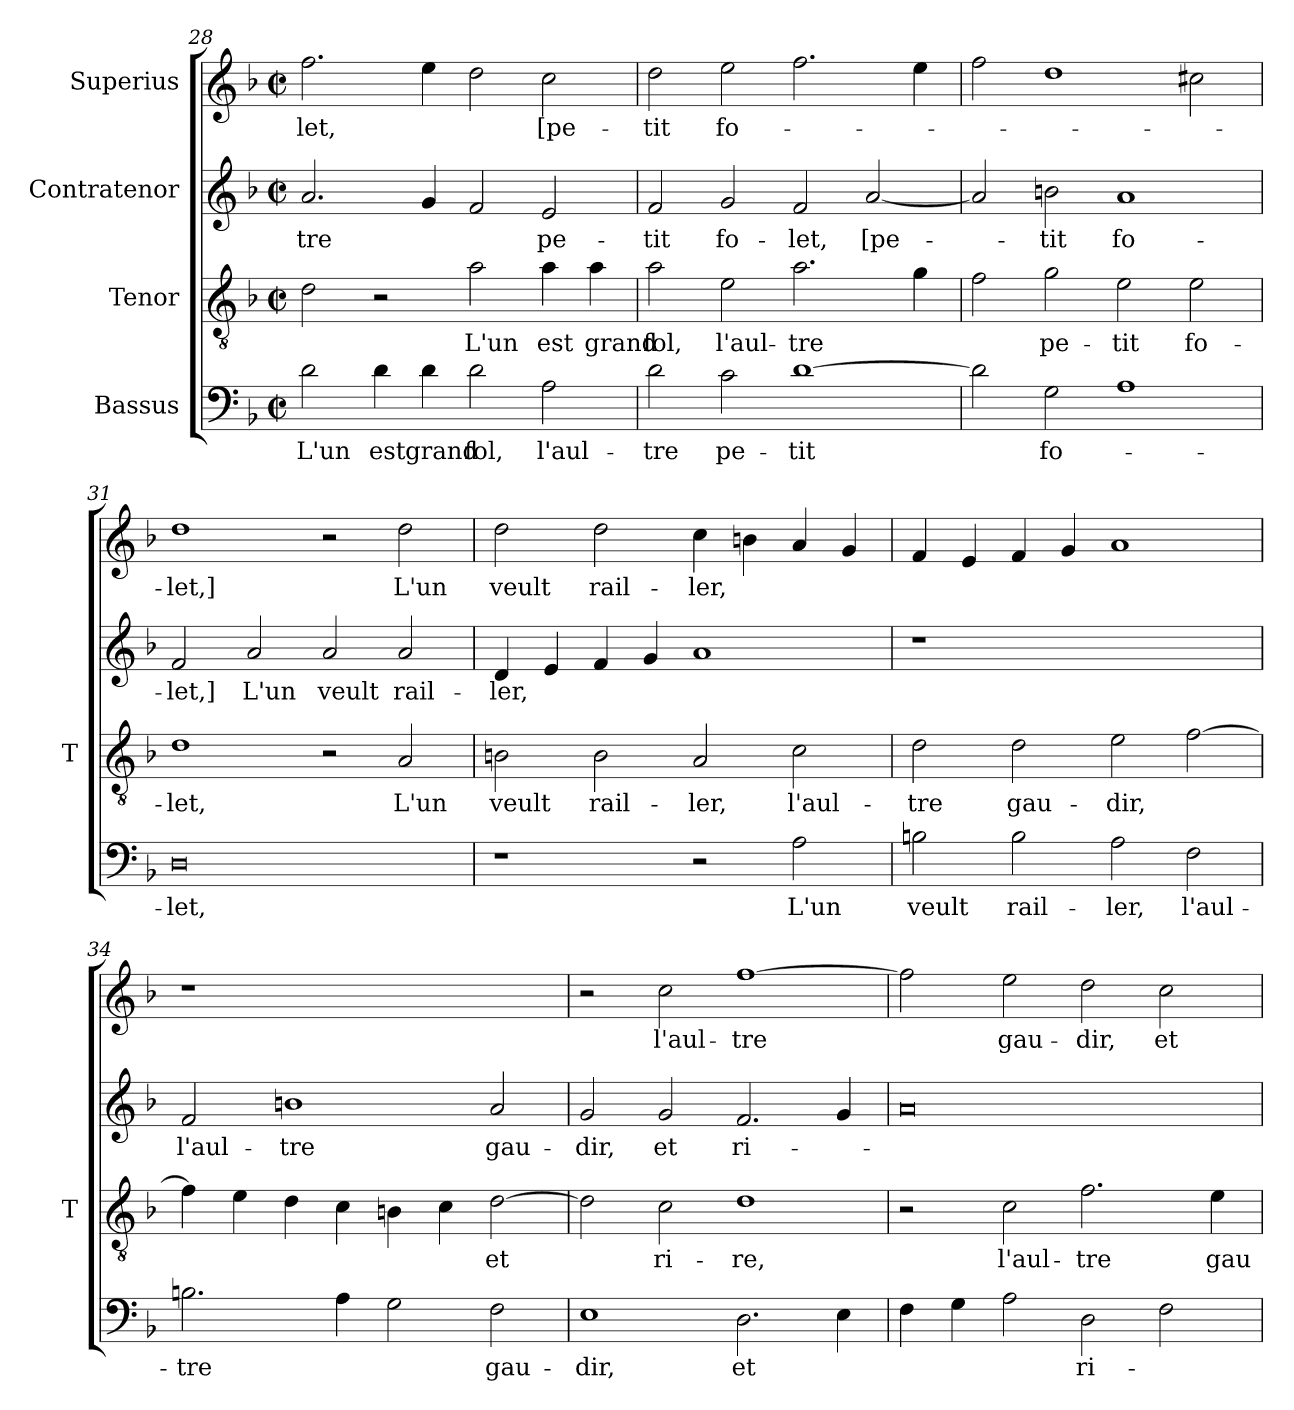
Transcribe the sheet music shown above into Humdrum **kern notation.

**kern	**text	**kern	**text	**kern	**text	**kern	**text
*part4	*part4	*part3	*part3	*part2	*part2	*part1	*part1
*staff4	*staff4	*staff3	*staff3	*staff2	*staff2	*staff1	*staff1
*I"Bassus	*	*I"Tenor	*	*I"Contratenor	*	*I"Superius	*
*	*	*I'T	*	*	*	*	*
!!LO:LB:g=z
*clefF4	*	*clefGv2	*	*clefG2	*	*clefG2	*
*k[b-]	*	*k[b-]	*	*k[b-]	*	*k[b-]	*
*F:	*	*F:	*	*F:	*	*F:	*
*M2/2	*	*M2/2	*	*M2/2	*	*M2/2	*
*met(c|)	*	*met(c|)	*	*met(c|)	*	*met(c|)	*
=28	=28	=28	=28	=28	=28	=28	=28
2d	-L'un	2d	.	2.a	-tre	2.ff	-let,
4d	-est	2r	.	.	.	.	.
4d	-grand	.	.	4g	.	4ee	.
2d	-fol,	2a	-L'un	2f	.	2dd	.
2A	l'aul-	4a	-est	2e	pe-	2cc	[pe-
.	.	4a	-grand	.	.	.	.
=29	=29	=29	=29	=29	=29	=29	=29
2d	-tre	2a	-fol,	2f	-tit	2dd	-tit
2c	pe-	2e	l'aul-	2g	fo-	2ee	fo-
[1d	-tit	2.a	-tre	2f	-let,	2.ff	.
.	.	.	.	[2a	[pe-	.	.
.	.	4g	.	.	.	4ee	.
=30	=30	=30	=30	=30	=30	=30	=30
2d]	.	2f	.	2a]	.	2ff	.
2G	fo-	2g	pe-	2b	-tit	1dd	.
1A	.	2e	-tit	1a	fo-	.	.
.	.	2e	fo-	.	.	2cc#X	.
=31	=31	=31	=31	=31	=31	=31	=31
0D	-let,	1d	-let,	2f	-let,]	1dd	-let,]
.	.	.	.	2a	-L'un	.	.
.	.	2r	.	2a	-veult	2r	.
.	.	2A	-L'un	2a	rail-	2dd	-L'un
!!LO:LB:g=z
=32	=32	=32	=32	=32	=32	=32	=32
1r	.	2B	-veult	4d	-ler,	2dd	-veult
.	.	.	.	4e	.	.	.
.	.	2B	rail-	4f	.	2dd	rail-
.	.	.	.	4g	.	.	.
2r	.	2A	-ler,	1a	.	4cc	-ler,
.	.	.	.	.	.	4b	.
2A	-L'un	2c	l'aul-	.	.	4a	.
.	.	.	.	.	.	4g	.
=33	=33	=33	=33	=33	=33	=33	=33
2B	-veult	2d	-tre	1r	.	4f	.
.	.	.	.	.	.	4e	.
2B	rail-	2d	gau-	.	.	4f	.
.	.	.	.	.	.	4g	.
2A	-ler,	2e	-dir,	1ryy	.	1a	.
2F	l'aul-	[2f	.	.	.	.	.
=34	=34	=34	=34	=34	=34	=34	=34
2.B	-tre	4f]	.	2f	l'aul-	1r	.
.	.	4e	.	.	.	.	.
.	.	4d	.	1b	-tre	.	.
4A	.	4c	.	.	.	.	.
2G	.	4B	.	.	.	1ryy	.
.	.	4c	.	.	.	.	.
2F	gau-	[2d	-et	2a	gau-	.	.
=35	=35	=35	=35	=35	=35	=35	=35
1E	-dir,	2d]	.	2g	-dir,	2r	.
.	.	2c	ri-	2g	-et	2cc	l'aul-
2.D	-et	1d	-re,	2.f	ri-	[1ff	-tre
4E	.	.	.	4g	.	.	.
!!LO:PB:g=z
=36	=36	=36	=36	=36	=36	=36	=36
4F	.	2r	.	0a	.	2ff]	.
4G	.	.	.	.	.	.	.
2A	.	2c	l'aul-	.	.	2ee	gau-
2D	ri-	2.f	-tre	.	.	2dd	-dir,
2F	.	.	.	.	.	2cc	-et
.	.	4e	gau-	.	.	.	.
=	=	=	=	=	=	=	=
*-	*-	*-	*-	*-	*-	*-	*-
